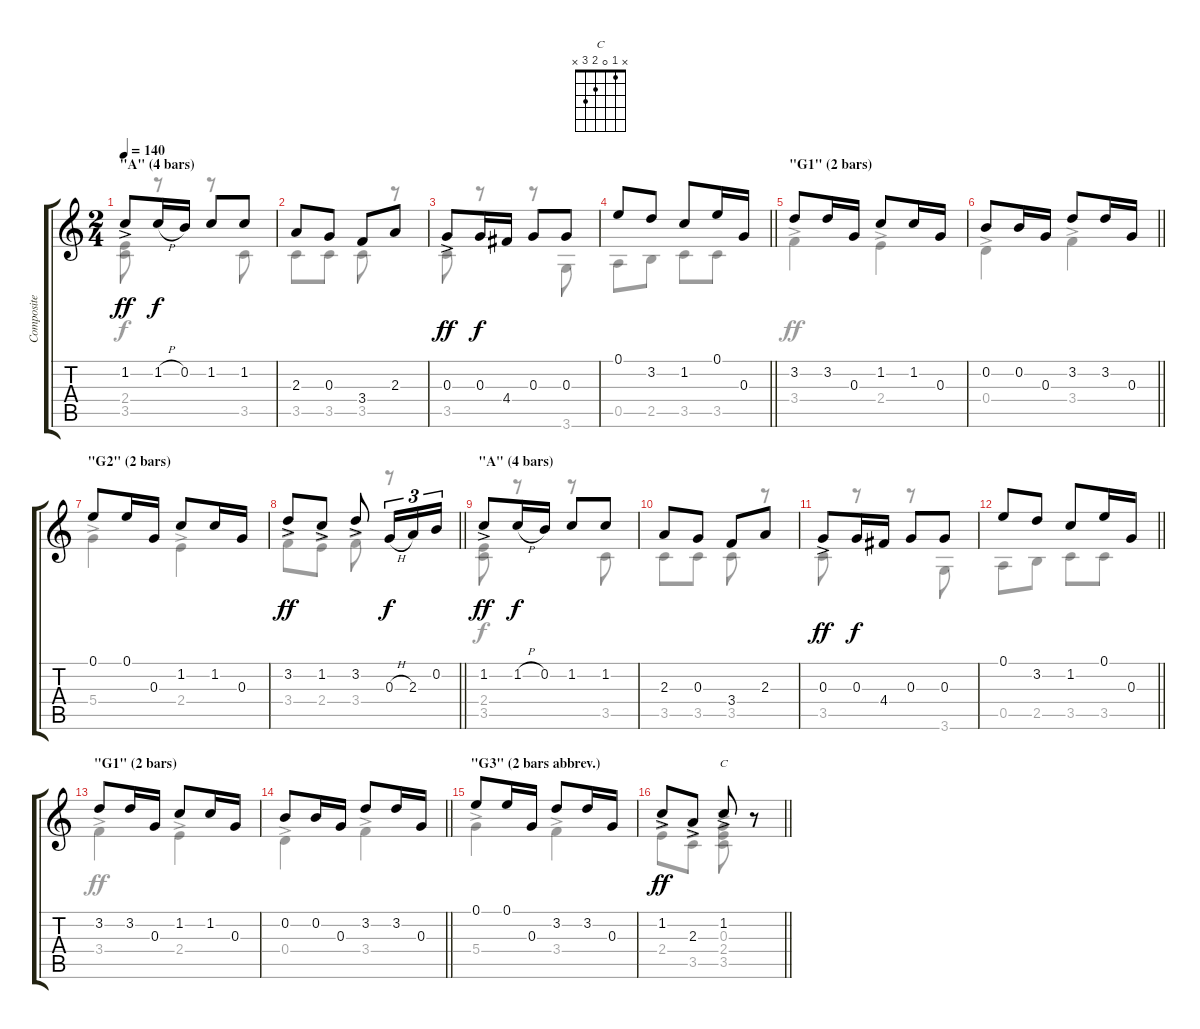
\track ("Composite Original" "Composite ") {solo instrument acousticguitarsteel}
\staff {score tabs}
\tuning (E4 B3 G3 D3 A2 E2) {hide}
\chord ("C" x 1 0 2 3 x)
\voice
\ts (2 4)
\section ("" "\"A\" (4 bars)")
\tempo 140
\clef g2
\ks c
1.2{ac}.8{dy ff} 1.2{h}.16{dy f} 0.2.16 1.2.8 1.2.8 |
2.3.8 0.3.8 3.4.8 2.3.8 |
0.3{ac}.8{dy ff} 0.3.16{dy f} 4.4.16 0.3.8 0.3.8 |
\barLineRight lightlight
0.1.8 3.2.8 1.2.8 0.1.16 0.3.16 |
\section ("" "\"G1\" (2 bars)")
3.2.8 3.2.16 0.3.16 1.2.8 1.2.16 0.3.16 |
\barLineRight lightlight
0.2.8 0.2.16 0.3.16 3.2.8 3.2.16 0.3.16 |
\section ("" "\"G2\" (2 bars)")
0.1.8 0.1.16 0.3.16 1.2.8 1.2.16 0.3.16 |
\barLineRight lightlight
3.2{ac}.8{dy ff} 1.2{ac}.8 3.2{ac}.8 0.3{h}.16{tu (3 2) dy f} 2.3.16{tu (3 2)} 0.2.16{tu (3 2)} |
\section ("" "\"A\" (4 bars)")
1.2{ac}.8{dy ff} 1.2{h}.16{dy f} 0.2.16 1.2.8 1.2.8 |
2.3.8 0.3.8 3.4.8 2.3.8 |
0.3{ac}.8{dy ff} 0.3.16{dy f} 4.4.16 0.3.8 0.3.8 |
\barLineRight lightlight
0.1.8 3.2.8 1.2.8 0.1.16 0.3.16 |
\section ("" "\"G1\" (2 bars)")
3.2.8 3.2.16 0.3.16 1.2.8 1.2.16 0.3.16 |
\barLineRight lightlight
0.2.8 0.2.16 0.3.16 3.2.8 3.2.16 0.3.16 |
\section ("" "\"G3\" (2 bars abbrev.)")
0.1.8 0.1.16 0.3.16 3.2.8 3.2.16 0.3.16 |
\barLineRight lightlight
1.2{ac}.8{dy ff} 2.3{ac}.8 1.2{ac}.8{ch "C"} r.8
\voice
\clef g2
\ottava regular
\simile none
\ks c
(2.4 3.5).8{dy f} r.8 r.8 3.5.8 |
3.5.8 3.5.8 3.5.8 r.8 |
3.5.8 r.8 r.8 3.6.8 |
\barLineRight lightlight
0.5.8 2.5.8 3.5.8 3.5.8 |
3.4{ac}.4{dy ff} 2.4{ac}.4 |
\barLineRight lightlight
0.4{ac}.4 3.4{ac}.4 |
5.4{ac}.4 2.4{ac}.4 |
\barLineRight lightlight
3.4{ac}.8 2.4{ac}.8 3.4{ac}.8 r.8 |
(2.4 3.5).8{dy f} r.8 r.8 3.5.8 |
3.5.8 3.5.8 3.5.8 r.8 |
3.5.8 r.8 r.8 3.6.8 |
\barLineRight lightlight
0.5.8 2.5.8 3.5.8 3.5.8 |
3.4{ac}.4{dy ff} 2.4{ac}.4 |
\barLineRight lightlight
0.4{ac}.4 3.4{ac}.4 |
5.4{ac}.4 3.4{ac}.4 |
\barLineRight lightlight
2.4{ac}.8 3.5{ac}.8 (0.3 2.4 3.5{ac}).8 r.8
